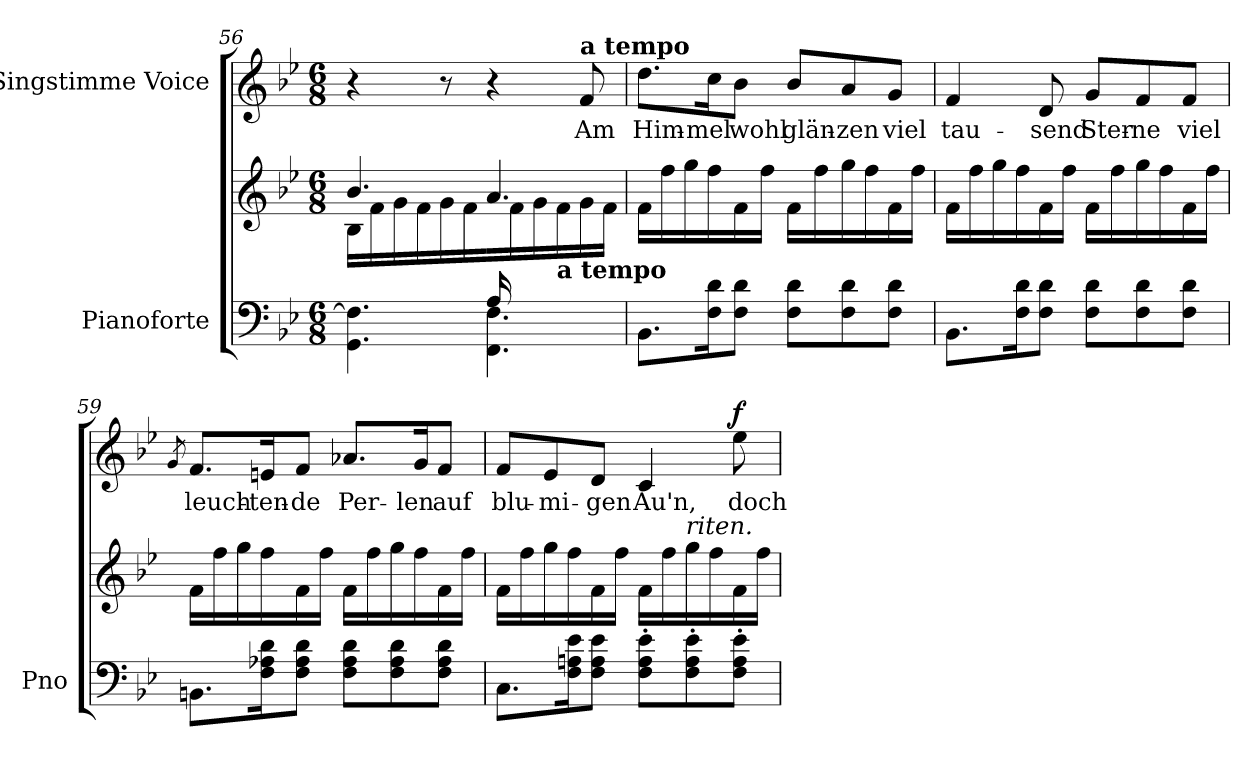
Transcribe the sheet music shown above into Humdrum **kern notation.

**kern	**kern	**kern	**text	**dynam
*part2	*part2	*part1	*part1	*part1
*staff3	*staff2	*staff1	*staff1	*staff1
*I"Pianoforte	*	*I"Singstimme Voice	*	*
*I'Pno	*	*	*	*
*clefF4	*clefG2	*clefG2	*	*
*k[b-e-]	*k[b-e-]	*k[b-e-]	*	*
*M6/8	*M6/8	*M6/8	*	*
=56	=56	=56	=56	=56
*^	*^	*	*	*
4.ryy	4.GG\ 4.F\]	4.b-/	16B-\LL	4r	.	.
.	.	.	16f\	.	.	.
.	.	.	16g\	.	.	.
.	.	.	16f\	.	.	.
.	.	.	16g\	8r	.	.
.	.	.	16f\JJ	.	.	.
16A/LL	4.FF\ 4.F\	4.a/	16ryy	4r	.	.
4ryy	.	.	16f\	.	.	.
.	.	.	16g\	.	.	.
!	!	!	!LO:TX:b:B:t=a tempo	!	!	!
.	.	.	16f\	.	.	.
!	!	!	!	!LO:TX:a:B:t=a tempo	!	!
.	.	.	16g\	8f/	Am	.
16ryy	.	.	16f\JJ	.	.	.
*v	*v	*	*	*	*	*
*	*v	*v	*	*	*
=57	=57	=57	=57	=57
8.BB-\L	16f\LL	8.dd\L	Him-	.
.	16ff\	.	.	.
.	16gg\	.	.	.
16F\ 16d\K	16ff\	16cc\K	-mel	.
8F\ 8d\J	16f\	8b-\J	wohl	.
.	16ff\JJ	.	.	.
8F\ 8d\L	16f\LL	8b-/L	glän-	.
.	16ff\	.	.	.
8F\ 8d\	16gg\	8a/	-zen	.
.	16ff\	.	.	.
8F\ 8d\J	16f\	8g/J	viel	.
.	16ff\JJ	.	.	.
=58	=58	=58	=58	=58
8.BB-\L	16f\LL	4f/	tau-	.
.	16ff\	.	.	.
.	16gg\	.	.	.
16F\ 16d\K	16ff\	.	.	.
8F\ 8d\J	16f\	8d/	-send	.
.	16ff\JJ	.	.	.
8F\ 8d\L	16f\LL	8g/L	Ster-	.
.	16ff\	.	.	.
8F\ 8d\	16gg\	8f/	-ne	.
.	16ff\	.	.	.
8F\ 8d\J	16f\	8f/J	viel	.
.	16ff\JJ	.	.	.
=59	=59	=59	=59	=59
.	.	8qg/	.	.
8.BBn\L	16f\LL	8.f/L	leuch-	.
.	16ff\	.	.	.
.	16gg\	.	.	.
16F\ 16A-X\ 16d\K	16ff\	16en/K	-ten-	.
8F\ 8A-\ 8d\J	16f\	8f/J	-de	.
.	16ff\JJ	.	.	.
8F\ 8A-\ 8d\L	16f\LL	8.a-X/L	Per-	.
.	16ff\	.	.	.
8F\ 8A-\ 8d\	16gg\	.	.	.
.	16ff\	16g/K	-len	.
8F\ 8A-\ 8d\J	16f\	8f/J	auf	.
.	16ff\JJ	.	.	.
=60	=60	=60	=60	=60
8.C\L	16f\LL	8f/L	blu-	.
.	16ff\	.	.	.
.	16gg\	8e-/	-mi-	.
16F\ 16An\ 16e-\K	16ff\	.	.	.
8F\ 8A\ 8e-\J	16f\	8d/J	-gen	.
.	16ff\JJ	.	.	.
8F\' 8A\' 8e-\'L	16f\LL	4c/	Au'n,	.
.	16ff\	.	.	.
!	!LO:TX:i:t=riten.	!	!	!
8F\' 8A\' 8e-\'	16gg\	.	.	.
.	16ff\	.	.	.
!	!	!	!	!LO:DY:a
8F\' 8A\' 8e-\'J	16f\	8ee-\	doch	f
.	16ff\JJ	.	.	.
=	=	=	=	=
*-	*-	*-	*-	*-
